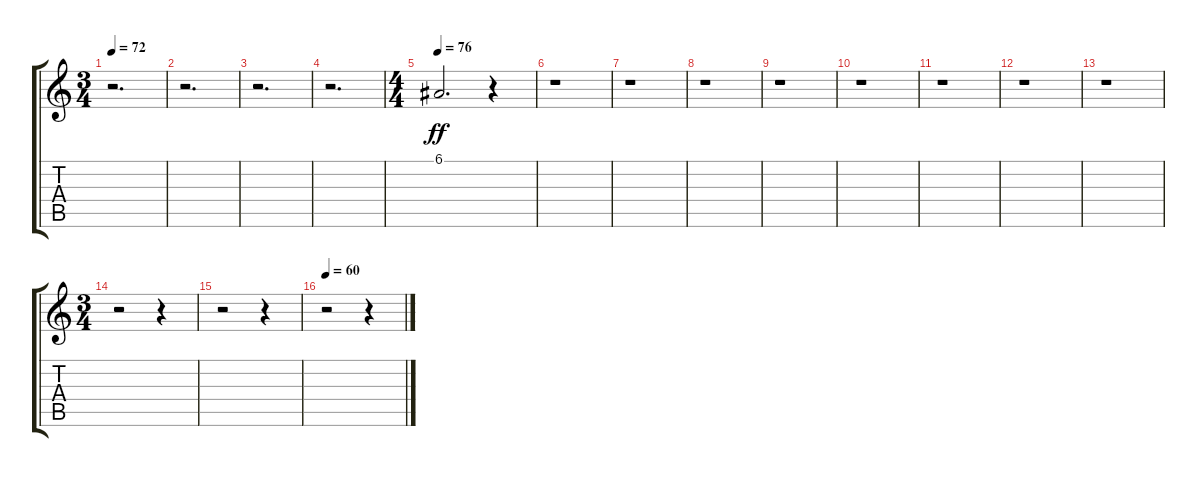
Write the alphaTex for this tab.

\track "" {instrument synthvoice}
\staff {score tabs}
\tuning (E4 B3 G3 D3 A2 E2) {hide}
\ts (3 4)
\tempo 72
\clef g2
\ks c
r.2{d dy ff} |
r.2{d} |
r.2{d} |
r.2{d} |
\ts (4 4)
\tempo 76
6.1.2{d} r.4 |
r.1 |
r.1 |
r.1 |
r.1 |
r.1 |
r.1 |
r.1 |
r.1 |
\ts (3 4)
r.2 r.4 |
r.2 r.4 |
\tempo 60
r.2 r.4
